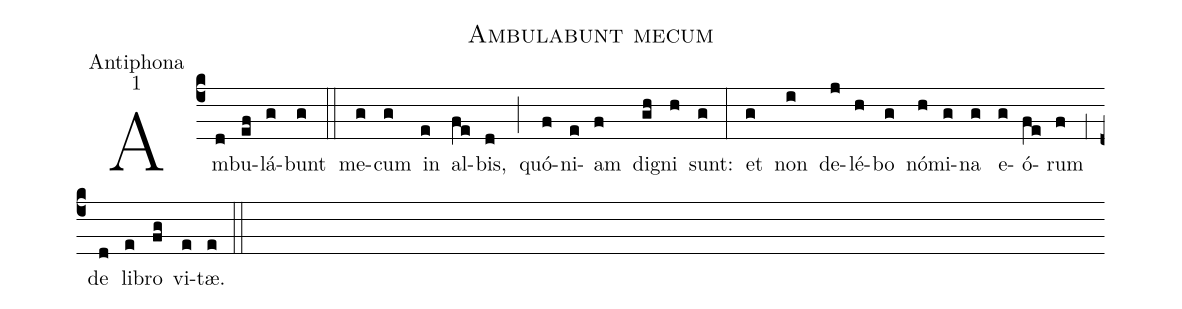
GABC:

name:Ambulabunt mecum;
office-part:Antiphona;
mode:1;
%%
(c4) Am(d)bu(ef)lá(g)bunt(g) (::)
me(g)cum(g) in(e) al(fe)bis,(d) (;) quó(f)ni(e)am(f) di(gh)gni(h) sunt:(g) (:)
et(g) non(i) de(j)lé(h)bo(g) nó(h)mi(g)na(g) e(g)ó(fe)rum(f) (,1) de(d) li(e)bro(fg) vi(e)tæ.(e) (::)
